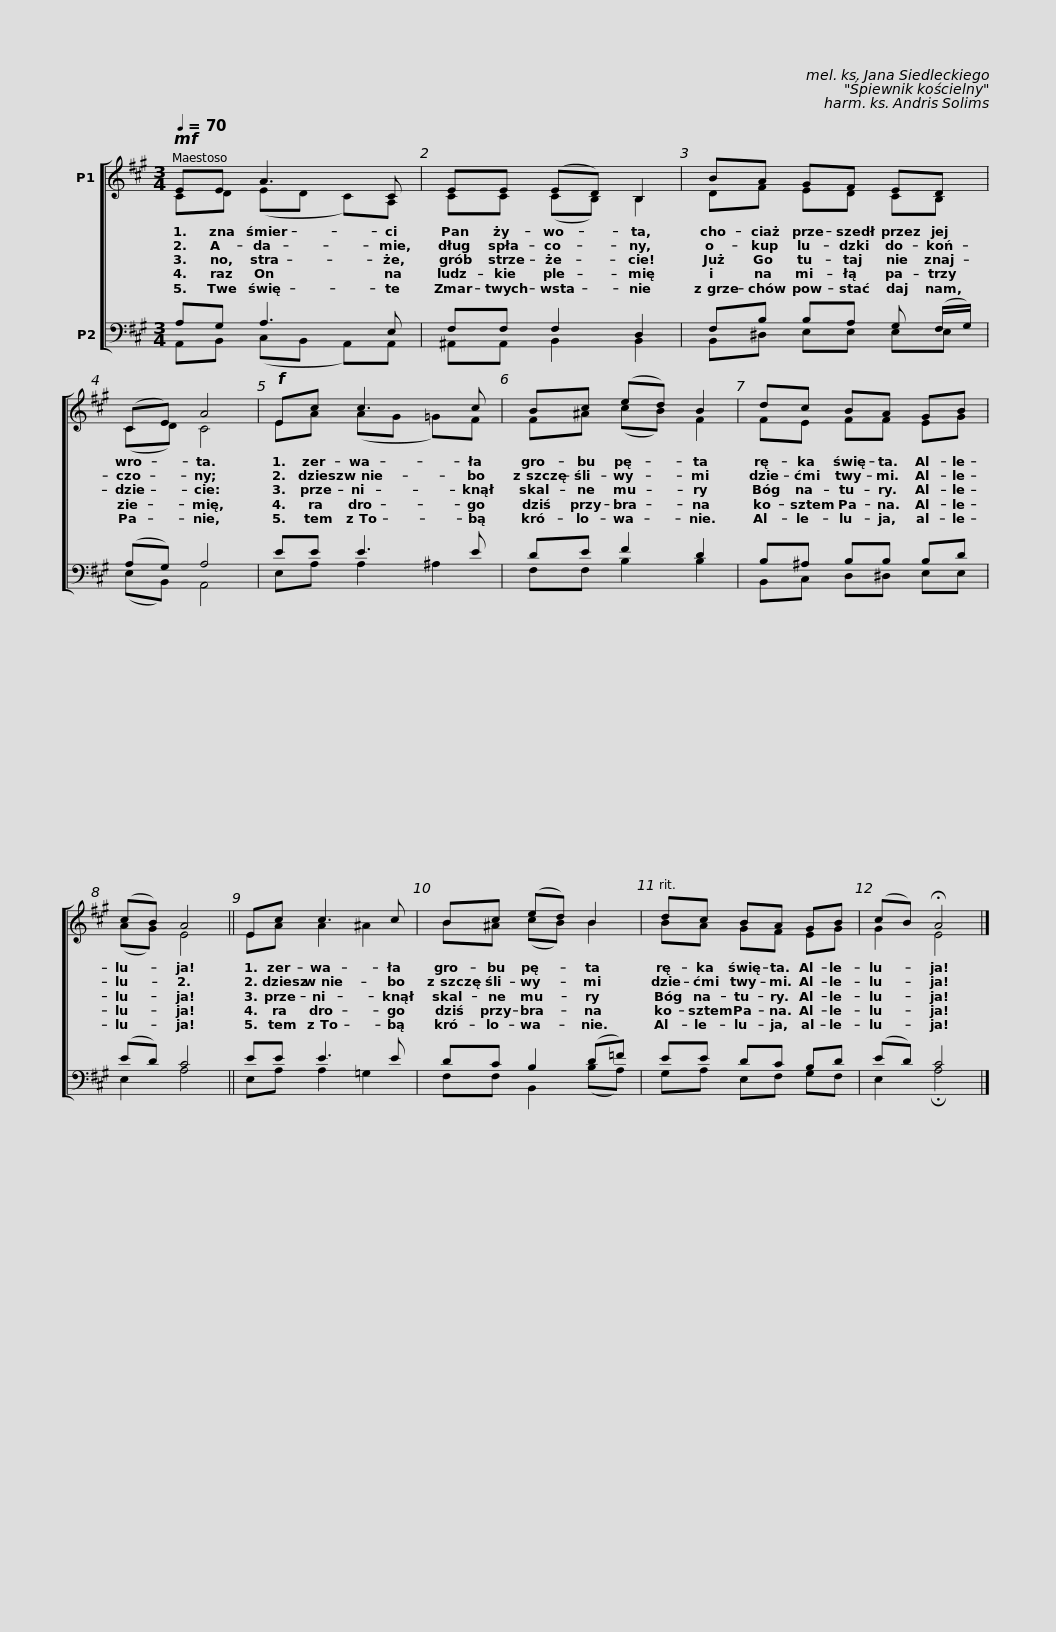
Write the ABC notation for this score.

X:1
%%score [ ( 1 2 ) ( 3 4 ) ]
L:1/8
Q:1/4=70
M:3/4
I:linebreak $
K:A
V:1 treble
V:2 treble
V:3 bass
V:4 bass
V:1
!mf! EE A3 C | EE (ED) B,2 | BA GF ED |$ (CE) A4 |$!f! Ec c3 c | %5
 Bc (ed) B2 | dc BA GB | (cB) A4 ||$ Ec c3 c | Bc (ed) B2 | %10
 dc BA GB | (cB) !fermata!A4 |] %12
V:2
 CD (ED C)A, | CC (CB,) B,2 | DF ED CB, |$ (CD) C4 |$ EA (AG =G)F | %5
 F^A (cB) F2 | FE FF EG | (AG) E4 ||$ EA A2 ^A2 | B^A (cB) B2 | %10
 BA GF EG | G2 E4 |] %12
V:3
 A,G, A,3 E, | F,F, F,2 D,2 | F,B, B,A, G, (F,/G,/) |$ (A,G,) A,4 |$ EE E3 E | %5
 DE F2 D2 | B,^A, B,B, B,D | (ED) C4 ||$ EE E3 E | DC B,2 (D=F) | %10
 EE DC B,D | (ED) C4 |] %12
V:4
 A,,B,, (C,B,, A,,)A,, | ^A,,A,, B,,2 B,,2 | B,,^D, E,E, E,E, |$ (E,B,,) A,,4 |$ E,A, A,2 ^A,2 | %5
 F,F, B,2 B,2 | B,,C, D,^D, E,E, | E,2 A,4 ||$ E,A, A,2 =G,2 | F,F, B,,2 (B,A,) | %10
 G,A, E,F, G,F, | E,2 !fermata!A,4 |] %12
